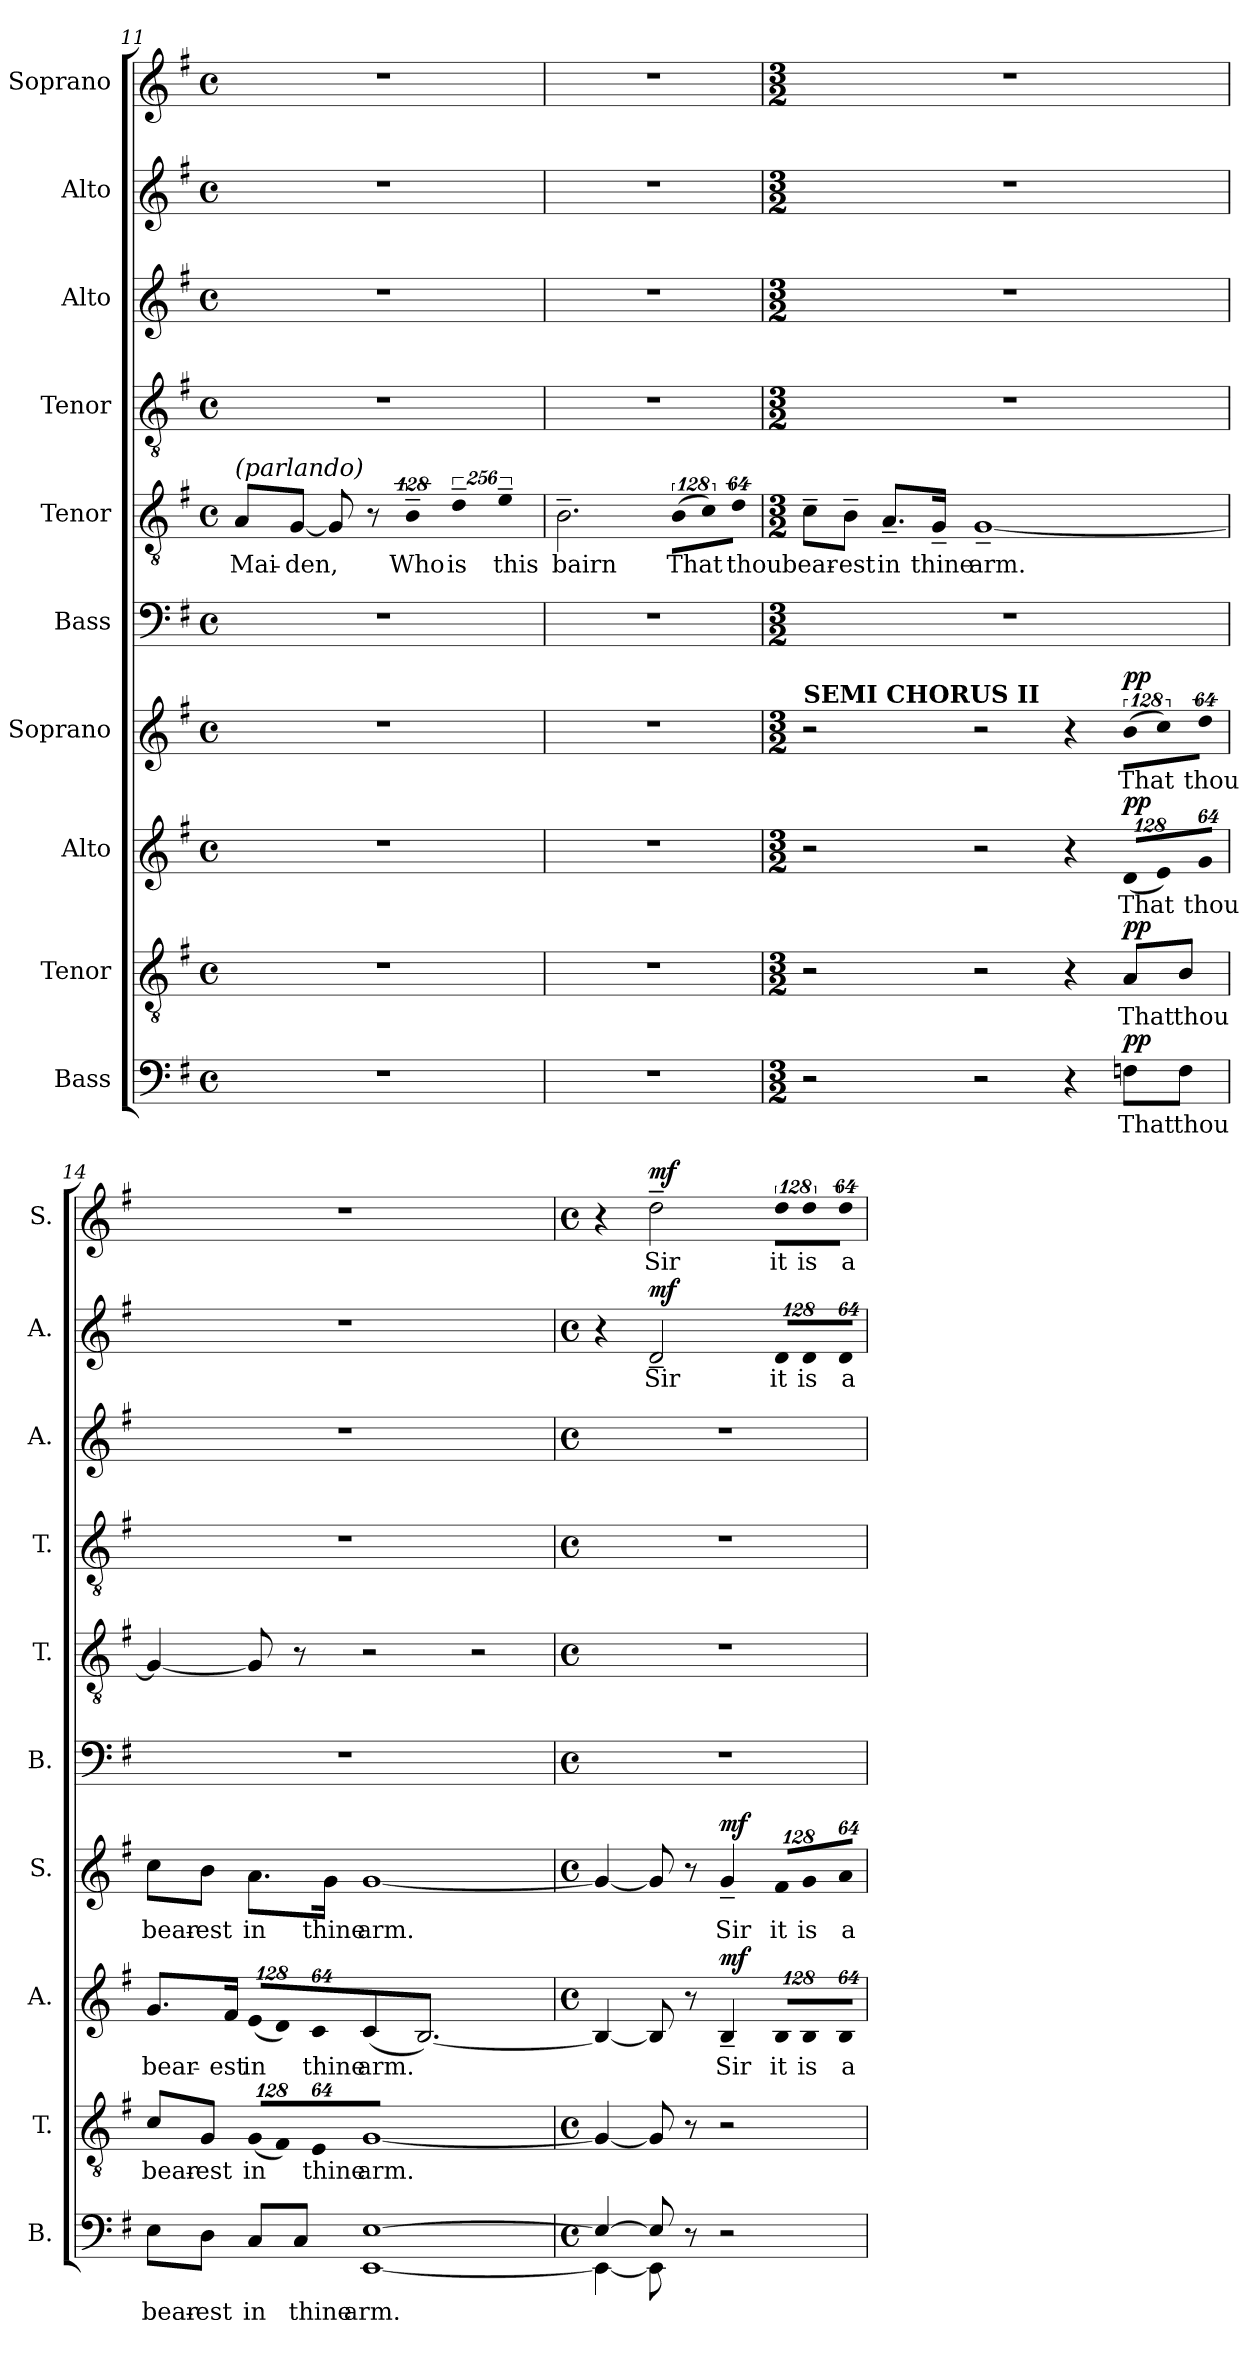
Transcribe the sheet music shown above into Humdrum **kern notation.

**kern	**text	**dynam	**kern	**text	**dynam	**kern	**text	**dynam	**kern	**text	**dynam	**kern	**kern	**text	**kern	**kern	**kern	**text	**dynam	**kern	**text	**dynam
*part10	*part10	*part10	*part9	*part9	*part9	*part8	*part8	*part8	*part7	*part7	*part7	*part6	*part5	*part5	*part4	*part3	*part2	*part2	*part2	*part1	*part1	*part1
*staff10	*staff10	*staff10	*staff9	*staff9	*staff9	*staff8	*staff8	*staff8	*staff7	*staff7	*staff7	*staff6	*staff5	*staff5	*staff4	*staff3	*staff2	*staff2	*staff2	*staff1	*staff1	*staff1
*I"Bass	*	*	*I"Tenor	*	*	*I"Alto	*	*	*I"Soprano	*	*	*I"Bass	*I"Tenor	*	*I"Tenor	*I"Alto	*I"Alto	*	*	*I"Soprano	*	*
*I'B.	*	*	*I'T.	*	*	*I'A.	*	*	*I'S.	*	*	*I'B.	*I'T.	*	*I'T.	*I'A.	*I'A.	*	*	*I'S.	*	*
*clefF4	*	*	*clefGv2	*	*	*clefG2	*	*	*clefG2	*	*	*clefF4	*clefGv2	*	*clefGv2	*clefG2	*clefG2	*	*	*clefG2	*	*
*	*	*	*ITrd7c12	*	*	*	*	*	*	*	*	*	*ITrd7c12	*	*ITrd7c12	*	*	*	*	*	*	*
*k[f#]	*	*	*k[f#]	*	*	*k[f#]	*	*	*k[f#]	*	*	*k[f#]	*k[f#]	*	*k[f#]	*k[f#]	*k[f#]	*	*	*k[f#]	*	*
*G:	*	*	*G:	*	*	*G:	*	*	*G:	*	*	*G:	*G:	*	*G:	*G:	*G:	*	*	*G:	*	*
*M4/4	*	*	*M4/4	*	*	*M4/4	*	*	*M4/4	*	*	*M4/4	*M4/4	*	*M4/4	*M4/4	*M4/4	*	*	*M4/4	*	*
*met(c)	*	*	*met(c)	*	*	*met(c)	*	*	*met(c)	*	*	*met(c)	*met(c)	*	*met(c)	*met(c)	*met(c)	*	*	*met(c)	*	*
=11	=11	=11	=11	=11	=11	=11	=11	=11	=11	=11	=11	=11	=11	=11	=11	=11	=11	=11	=11	=11	=11	=11
!	!	!	!	!	!	!	!	!	!	!	!	!	!LO:TX:a:i:t=(parlando)	!	!	!	!	!	!	!	!	!
!	!	!	!	!	!	!	!	!	!	!	!	!	!	!LO:LY:b:color=#000000	!	!	!	!	!	!	!	!
1r	.	.	1r	.	.	1r	.	.	1r	.	.	1r	8AAi/L	Mai-	1r	1r	1r	.	.	1r	.	.
!	!	!	!	!	!	!	!	!	!	!	!	!	!	!LO:LY:b:color=#000000	!	!	!	!	!	!	!	!
.	.	.	.	.	.	.	.	.	.	.	.	.	[<8GGi/J	-den,	.	.	.	.	.	.	.	.
.	.	.	.	.	.	.	.	.	.	.	.	.	8GGi/]	.	.	.	.	.	.	.	.	.
.	.	.	.	.	.	.	.	.	.	.	.	.	8r	.	.	.	.	.	.	.	.	.
!	!	!	!	!	!	!	!	!	!	!	!	!	!LO:N:vis=4	!	!	!	!	!	!	!	!	!
!	!	!	!	!	!	!	!	!	!	!	!	!	!	!LO:LY:b:color=#000000	!	!	!	!	!	!	!	!
.	.	.	.	.	.	.	.	.	.	.	.	.	512%85BB~i\	Who	.	.	.	.	.	.	.	.
!	!	!	!	!	!	!	!	!	!	!	!	!	!LO:N:vis=4	!	!	!	!	!	!	!	!	!
!	!	!	!	!	!	!	!	!	!	!	!	!	!	!LO:LY:b:color=#000000	!	!	!	!	!	!	!	!
.	.	.	.	.	.	.	.	.	.	.	.	.	1024%171D~i\	is	.	.	.	.	.	.	.	.
!	!	!	!	!	!	!	!	!	!	!	!	!	!LO:N:vis=4	!	!	!	!	!	!	!	!	!
!	!	!	!	!	!	!	!	!	!	!	!	!	!	!LO:LY:b:color=#000000	!	!	!	!	!	!	!	!
.	.	.	.	.	.	.	.	.	.	.	.	.	1024%171E~i\	this	.	.	.	.	.	.	.	.
=12	=12	=12	=12	=12	=12	=12	=12	=12	=12	=12	=12	=12	=12	=12	=12	=12	=12	=12	=12	=12	=12	=12
!	!	!	!	!	!	!	!	!	!	!	!	!	!	!LO:LY:b:color=#000000	!	!	!	!	!	!	!	!
1r	.	.	1r	.	.	1r	.	.	1r	.	.	1r	2.BB~i\	bairn	1r	1r	1r	.	.	1r	.	.
!	!	!	!	!	!	!	!	!	!	!	!	!	!LO:N:vis=8	!	!	!	!	!	!	!	!	!
!	!	!	!	!	!	!	!	!	!	!	!	!	!	!LO:LY:b:color=#000000	!	!	!	!	!	!	!	!
.	.	.	.	.	.	.	.	.	.	.	.	.	(1024%85BBi\L	That	.	.	.	.	.	.	.	.
!	!	!	!	!	!	!	!	!	!	!	!	!	!LO:N:vis=8	!	!	!	!	!	!	!	!	!
.	.	.	.	.	.	.	.	.	.	.	.	.	1024%85Ci\)	.	.	.	.	.	.	.	.	.
!	!	!	!	!	!	!	!	!	!	!	!	!	!LO:N:vis=8	!	!	!	!	!	!	!	!	!
!	!	!	!	!	!	!	!	!	!	!	!	!	!	!LO:LY:b:color=#000000	!	!	!	!	!	!	!	!
.	.	.	.	.	.	.	.	.	.	.	.	.	512%43Di\J	thou	.	.	.	.	.	.	.	.
!!LO:LB:g=z
=13	=13	=13	=13	=13	=13	=13	=13	=13	=13	=13	=13	=13	=13	=13	=13	=13	=13	=13	=13	=13	=13	=13
*M3/2	*	*	*M3/2	*	*	*M3/2	*	*	*M3/2	*	*	*M3/2	*M3/2	*	*M3/2	*M3/2	*M3/2	*	*	*M3/2	*	*
!	!	!	!	!	!	!	!	!	!	!	!	!LO:N:vis=1	!	!	!	!	!	!	!	!	!	!
!	!	!	!	!	!	!	!	!	!LO:TX:a:B:t=SEMI CHORUS II	!	!	!	!	!	!	!	!	!	!	!	!	!
!	!	!	!	!	!	!	!	!	!	!	!	!	!	!LO:LY:b:color=#000000	!LO:N:vis=1	!LO:N:vis=1	!LO:N:vis=1	!	!	!LO:N:vis=1	!	!
2r	.	.	2r	.	.	2r	.	.	2r	.	.	1.r	8C~i\L	bear-	1.r	1.r	1.r	.	.	1.r	.	.
!	!	!	!	!	!	!	!	!	!	!	!	!	!	!LO:LY:b:color=#000000	!	!	!	!	!	!	!	!
.	.	.	.	.	.	.	.	.	.	.	.	.	8BB~i\J	-est	.	.	.	.	.	.	.	.
!	!	!	!	!	!	!	!	!	!	!	!	!	!	!LO:LY:b:color=#000000	!	!	!	!	!	!	!	!
.	.	.	.	.	.	.	.	.	.	.	.	.	8.AA~i/L	in	.	.	.	.	.	.	.	.
!	!	!	!	!	!	!	!	!	!	!	!	!	!	!LO:LY:b:color=#000000	!	!	!	!	!	!	!	!
.	.	.	.	.	.	.	.	.	.	.	.	.	16GG~i/Jk	thine	.	.	.	.	.	.	.	.
!	!	!	!	!	!	!	!	!	!	!	!	!	!	!LO:LY:b:color=#000000	!	!	!	!	!	!	!	!
2r	.	.	2r	.	.	2r	.	.	2r	.	.	.	[<1GG~i	arm.	.	.	.	.	.	.	.	.
4r	.	.	4r	.	.	4r	.	.	4r	.	.	.	.	.	.	.	.	.	.	.	.	.
!	!LO:LY:b:color=#000000	!	!	!	!	!	!	!	!	!	!	!	!	!	!	!	!	!	!	!	!	!
!	!	!	!	!LO:LY:b:color=#000000	!	!	!	!	!	!	!	!	!	!	!	!	!	!	!	!	!	!
*	*	*	*	*	*	*Xbrackettup	*	*	*	*	*	*	*	*	*	*	*	*	*	*	*	*
!	!	!	!	!	!	!LO:N:vis=8	!	!	!	!	!	!	!	!	!	!	!	!	!	!	!	!
!	!	!	!	!	!	!	!LO:LY:b:color=#000000	!	!LO:N:vis=8	!	!	!	!	!	!	!	!	!	!	!	!	!
!	!	!	!	!	!	!	!	!	!	!LO:LY:b:color=#000000	!	!	!	!	!	!	!	!	!	!	!	!
8Fni\L	That	pp	8AAi/L	That	pp	(1024%85di/L	That	pp	(1024%85bi\L	That	pp	.	.	.	.	.	.	.	.	.	.	.
!	!	!	!	!	!	!LO:N:vis=8	!	!	!LO:N:vis=8	!	!	!	!	!	!	!	!	!	!	!	!	!
.	.	.	.	.	.	1024%85ei/)	.	.	1024%85cci\)	.	.	.	.	.	.	.	.	.	.	.	.	.
!	!LO:LY:b:color=#000000	!	!	!	!	!	!	!	!	!	!	!	!	!	!	!	!	!	!	!	!	!
!	!	!	!	!LO:LY:b:color=#000000	!	!	!	!	!	!	!	!	!	!	!	!	!	!	!	!	!	!
8Fi\J	thou	.	8BBi/J	thou	.	.	.	.	.	.	.	.	.	.	.	.	.	.	.	.	.	.
!	!	!	!	!	!	!LO:N:vis=8	!	!	!	!	!	!	!	!	!	!	!	!	!	!	!	!
!	!	!	!	!	!	!	!LO:LY:b:color=#000000	!	!LO:N:vis=8	!	!	!	!	!	!	!	!	!	!	!	!	!
!	!	!	!	!	!	!	!	!	!	!LO:LY:b:color=#000000	!	!	!	!	!	!	!	!	!	!	!	!
.	.	.	.	.	.	512%43gi/J	thou	.	512%43ddi\J	thou	.	.	.	.	.	.	.	.	.	.	.	.
=14	=14	=14	=14	=14	=14	=14	=14	=14	=14	=14	=14	=14	=14	=14	=14	=14	=14	=14	=14	=14	=14	=14
!	!LO:LY:b:color=#000000	!	!	!	!	!	!	!	!	!	!	!	!	!	!	!	!	!	!	!	!	!
!	!	!	!	!LO:LY:b:color=#000000	!	!	!	!	!	!	!	!	!	!	!	!	!	!	!	!	!	!
!	!	!	!	!	!	!	!LO:LY:b:color=#000000	!	!	!	!	!	!	!	!	!	!	!	!	!	!	!
!	!	!	!	!	!	!	!	!	!	!LO:LY:b:color=#000000	!	!LO:N:vis=1	!	!	!LO:N:vis=1	!LO:N:vis=1	!LO:N:vis=1	!	!	!LO:N:vis=1	!	!
8Ei\L	bear-	.	8Ci/L	bear-	.	8.gi/L	bear-	.	8cci\L	bear-	.	1.r	4GGi/_<	.	1.r	1.r	1.r	.	.	1.r	.	.
!	!LO:LY:b:color=#000000	!	!	!	!	!	!	!	!	!	!	!	!	!	!	!	!	!	!	!	!	!
!	!	!	!	!LO:LY:b:color=#000000	!	!	!	!	!	!	!	!	!	!	!	!	!	!	!	!	!	!
!	!	!	!	!	!	!	!	!	!	!LO:LY:b:color=#000000	!	!	!	!	!	!	!	!	!	!	!	!
8Di\J	-est	.	8GGi/J	-est	.	.	.	.	8bi\J	-est	.	.	.	.	.	.	.	.	.	.	.	.
!	!	!	!	!	!	!	!LO:LY:b:color=#000000	!	!	!	!	!	!	!	!	!	!	!	!	!	!	!
.	.	.	.	.	.	16f#i/Jk	-est	.	.	.	.	.	.	.	.	.	.	.	.	.	.	.
!	!LO:LY:b:color=#000000	!	!	!	!	!	!	!	!	!	!	!	!	!	!	!	!	!	!	!	!	!
*	*	*	*Xbrackettup	*	*	*	*	*	*	*	*	*	*	*	*	*	*	*	*	*	*	*
!	!	!	!LO:N:vis=8	!	!	!	!	!	!	!	!	!	!	!	!	!	!	!	!	!	!	!
!	!	!	!	!LO:LY:b:color=#000000	!	!LO:N:vis=8	!	!	!	!	!	!	!	!	!	!	!	!	!	!	!	!
!	!	!	!	!	!	!	!LO:LY:b:color=#000000	!	!	!	!	!	!	!	!	!	!	!	!	!	!	!
!	!	!	!	!	!	!	!	!	!	!LO:LY:b:color=#000000	!	!	!	!	!	!	!	!	!	!	!	!
8Ci/L	in	.	(1024%85GGi/L	in	.	(1024%85ei/L	in	.	8.ai\L	in	.	.	8GGi/]	.	.	.	.	.	.	.	.	.
!	!	!	!LO:N:vis=8	!	!	!LO:N:vis=8	!	!	!	!	!	!	!	!	!	!	!	!	!	!	!	!
.	.	.	1024%85FF#i/)	.	.	1024%85di/)	.	.	.	.	.	.	.	.	.	.	.	.	.	.	.	.
!	!LO:LY:b:color=#000000	!	!	!	!	!	!	!	!	!	!	!	!	!	!	!	!	!	!	!	!	!
8Ci/J	thine	.	.	.	.	.	.	.	.	.	.	.	8r	.	.	.	.	.	.	.	.	.
!	!	!	!LO:N:vis=8	!	!	!	!	!	!	!	!	!	!	!	!	!	!	!	!	!	!	!
!	!	!	!	!LO:LY:b:color=#000000	!	!LO:N:vis=8	!	!	!	!	!	!	!	!	!	!	!	!	!	!	!	!
!	!	!	!	!	!	!	!LO:LY:b:color=#000000	!	!	!	!	!	!	!	!	!	!	!	!	!	!	!
.	.	.	512%43EEi/J	thine	.	512%43ci/J	thine	.	.	.	.	.	.	.	.	.	.	.	.	.	.	.
!	!	!	!	!	!	!	!	!	!	!LO:LY:b:color=#000000	!	!	!	!	!	!	!	!	!	!	!	!
.	.	.	.	.	.	.	.	.	16gi\Jk	thine	.	.	.	.	.	.	.	.	.	.	.	.
!	!LO:LY:b:color=#000000	!	!	!	!	!	!	!	!	!	!	!	!	!	!	!	!	!	!	!	!	!
!	!	!	!	!LO:LY:b:color=#000000	!	!	!	!	!	!	!	!	!	!	!	!	!	!	!	!	!	!
!	!	!	!	!	!	!	!LO:LY:b:color=#000000	!	!	!	!	!	!	!	!	!	!	!	!	!	!	!
!	!	!	!	!	!	!	!	!	!	!LO:LY:b:color=#000000	!	!	!	!	!	!	!	!	!	!	!	!
[<1EEi [>1Ei	arm.	.	[<1GGi	arm.	.	(4ci/	arm.	.	[<1gi	arm.	.	.	2r	.	.	.	.	.	.	.	.	.
.	.	.	.	.	.	[<2.Bi/)	.	.	.	.	.	.	.	.	.	.	.	.	.	.	.	.
.	.	.	.	.	.	.	.	.	.	.	.	.	2r	.	.	.	.	.	.	.	.	.
=15	=15	=15	=15	=15	=15	=15	=15	=15	=15	=15	=15	=15	=15	=15	=15	=15	=15	=15	=15	=15	=15	=15
*M4/4	*	*	*M4/4	*	*	*M4/4	*	*	*M4/4	*	*	*M4/4	*M4/4	*	*M4/4	*M4/4	*M4/4	*	*	*M4/4	*	*
*met(c)	*	*	*met(c)	*	*	*met(c)	*	*	*met(c)	*	*	*met(c)	*met(c)	*	*met(c)	*met(c)	*met(c)	*	*	*met(c)	*	*
*^	*	*	*	*	*	*	*	*	*	*	*	*	*	*	*	*	*	*	*	*	*	*
4Ei/_>	4EEi\_<	.	.	4GGi/_<	.	.	4Bi/_<	.	.	4gi/_<	.	.	1r	1r	.	1r	1r	4r	.	.	4r	.	.
!	!	!	!	!	!	!	!	!	!	!	!	!	!	!	!	!	!	!	!LO:LY:b:color=#000000	!	!	!	!
!	!	!	!	!	!	!	!	!	!	!	!	!	!	!	!	!	!	!	!	!	!	!LO:LY:b:color=#000000	!
8Ei/]	8EEi\]	.	.	8GGi/]	.	.	8Bi/]	.	.	8gi/]	.	.	.	.	.	.	.	2d~i/	Sir	mf	2dd~i\	Sir	mf
8r	2ryy	.	.	8r	.	.	8r	.	.	8r	.	.	.	.	.	.	.	.	.	.	.	.	.
!	!	!	!	!	!	!	!	!LO:LY:b:color=#000000	!	!	!	!	!	!	!	!	!	!	!	!	!	!	!
!	!	!	!	!	!	!	!	!	!	!	!LO:LY:b:color=#000000	!	!	!	!	!	!	!	!	!	!	!	!
2r	.	.	.	2r	.	.	4B~i/	Sir	mf	4g~i/	Sir	mf	.	.	.	.	.	.	.	.	.	.	.
!	!	!	!	!	!	!	!LO:N:vis=8	!	!	!	!	!	!	!	!	!	!	!	!	!	!	!	!
!	!	!	!	!	!	!	!	!LO:LY:b:color=#000000	!	!	!	!	!	!	!	!	!	!	!	!	!	!	!
*	*	*	*	*	*	*	*	*	*	*Xbrackettup	*	*	*	*	*	*	*	*	*	*	*	*	*
!	!	!	!	!	!	!	!	!	!	!LO:N:vis=8	!	!	!	!	!	!	!	!	!	!	!	!	!
!	!	!	!	!	!	!	!	!	!	!	!LO:LY:b:color=#000000	!	!	!	!	!	!	!	!	!	!	!	!
*	*	*	*	*	*	*	*	*	*	*	*	*	*	*	*	*	*	*Xbrackettup	*	*	*	*	*
!	!	!	!	!	!	!	!	!	!	!	!	!	!	!	!	!	!	!LO:N:vis=8	!	!	!	!	!
!	!	!	!	!	!	!	!	!	!	!	!	!	!	!	!	!	!	!	!LO:LY:b:color=#000000	!	!LO:N:vis=8	!	!
!	!	!	!	!	!	!	!	!	!	!	!	!	!	!	!	!	!	!	!	!	!	!LO:LY:b:color=#000000	!
.	.	.	.	.	.	.	1024%85Bi/L	it	.	1024%85f#i/L	it	.	.	.	.	.	.	1024%85di/L	it	.	1024%85ddi\L	it	.
!	!	!	!	!	!	!	!LO:N:vis=8	!	!	!	!	!	!	!	!	!	!	!	!	!	!	!	!
!	!	!	!	!	!	!	!	!LO:LY:b:color=#000000	!	!LO:N:vis=8	!	!	!	!	!	!	!	!	!	!	!	!	!
!	!	!	!	!	!	!	!	!	!	!	!LO:LY:b:color=#000000	!	!	!	!	!	!	!LO:N:vis=8	!	!	!	!	!
!	!	!	!	!	!	!	!	!	!	!	!	!	!	!	!	!	!	!	!LO:LY:b:color=#000000	!	!LO:N:vis=8	!	!
!	!	!	!	!	!	!	!	!	!	!	!	!	!	!	!	!	!	!	!	!	!	!LO:LY:b:color=#000000	!
.	.	.	.	.	.	.	1024%85Bi/	is	.	1024%85gi/	is	.	.	.	.	.	.	1024%85di/	is	.	1024%85ddi\	is	.
.	8ryy	.	.	.	.	.	.	.	.	.	.	.	.	.	.	.	.	.	.	.	.	.	.
!	!	!	!	!	!	!	!LO:N:vis=8	!	!	!	!	!	!	!	!	!	!	!	!	!	!	!	!
!	!	!	!	!	!	!	!	!LO:LY:b:color=#000000	!	!LO:N:vis=8	!	!	!	!	!	!	!	!	!	!	!	!	!
!	!	!	!	!	!	!	!	!	!	!	!LO:LY:b:color=#000000	!	!	!	!	!	!	!LO:N:vis=8	!	!	!	!	!
!	!	!	!	!	!	!	!	!	!	!	!	!	!	!	!	!	!	!	!LO:LY:b:color=#000000	!	!LO:N:vis=8	!	!
!	!	!	!	!	!	!	!	!	!	!	!	!	!	!	!	!	!	!	!	!	!	!LO:LY:b:color=#000000	!
.	.	.	.	.	.	.	512%43Bi/J	a	.	512%43ai/J	a	.	.	.	.	.	.	512%43di/J	a	.	512%43ddi\J	a	.
*v	*v	*	*	*	*	*	*	*	*	*	*	*	*	*	*	*	*	*	*	*	*	*	*
=	=	=	=	=	=	=	=	=	=	=	=	=	=	=	=	=	=	=	=	=	=	=
*-	*-	*-	*-	*-	*-	*-	*-	*-	*-	*-	*-	*-	*-	*-	*-	*-	*-	*-	*-	*-	*-	*-
